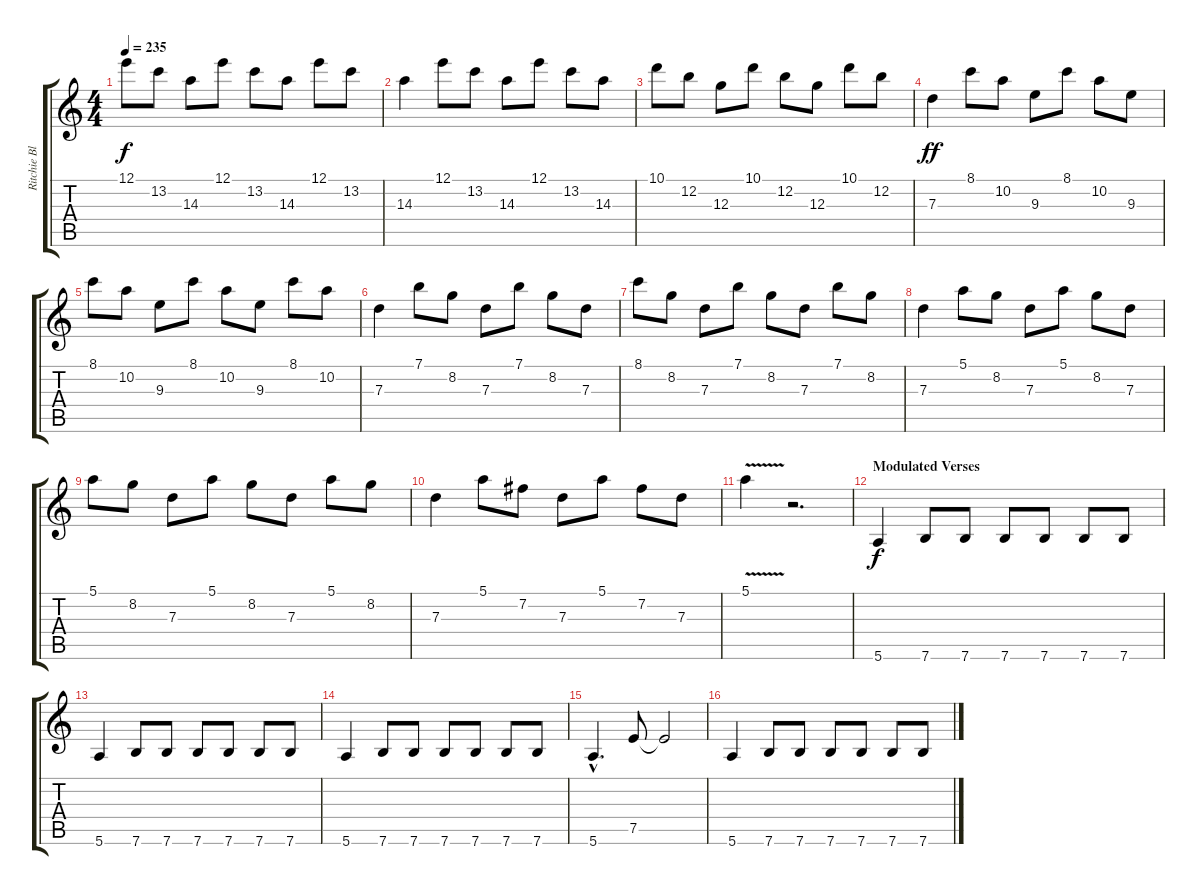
\track ("Ritchie Blackmore" "Ritchie Bl") {instrument overdrivenguitar}
\staff {score tabs}
\tuning (E4 B3 G3 D3 A2 E2) {hide}
\ts (4 4)
\tempo 235
\clef g2
\ks c
12.1.8{dy f} 13.2.8 14.3.8 12.1.8 13.2.8 14.3.8 12.1.8 13.2.8 |
14.3.4 12.1.8 13.2.8 14.3.8 12.1.8 13.2.8 14.3.8 |
10.1.8 12.2.8 12.3.8 10.1.8 12.2.8 12.3.8 10.1.8 12.2.8 |
7.3.4{dy ff} 8.1.8 10.2.8 9.3.8 8.1.8 10.2.8 9.3.8 |
8.1.8 10.2.8 9.3.8 8.1.8 10.2.8 9.3.8 8.1.8 10.2.8 |
7.3.4 7.1.8 8.2.8 7.3.8 7.1.8 8.2.8 7.3.8 |
8.1.8 8.2.8 7.3.8 7.1.8 8.2.8 7.3.8 7.1.8 8.2.8 |
7.3.4 5.1.8 8.2.8 7.3.8 5.1.8 8.2.8 7.3.8 |
5.1.8 8.2.8 7.3.8 5.1.8 8.2.8 7.3.8 5.1.8 8.2.8 |
7.3.4 5.1.8 7.2.8 7.3.8 5.1.8 7.2.8 7.3.8 |
5.1{v}.4 r.2{d} |
\section ("" "Modulated Verses")
5.6.4{dy f} 7.6.8 7.6.8 7.6.8 7.6.8 7.6.8 7.6.8 |
5.6.4 7.6.8 7.6.8 7.6.8 7.6.8 7.6.8 7.6.8 |
5.6.4 7.6.8 7.6.8 7.6.8 7.6.8 7.6.8 7.6.8 |
5.6{hac}.4{d} 7.5.8 7.5{t}.2 |
5.6.4 7.6.8 7.6.8 7.6.8 7.6.8 7.6.8 7.6.8
